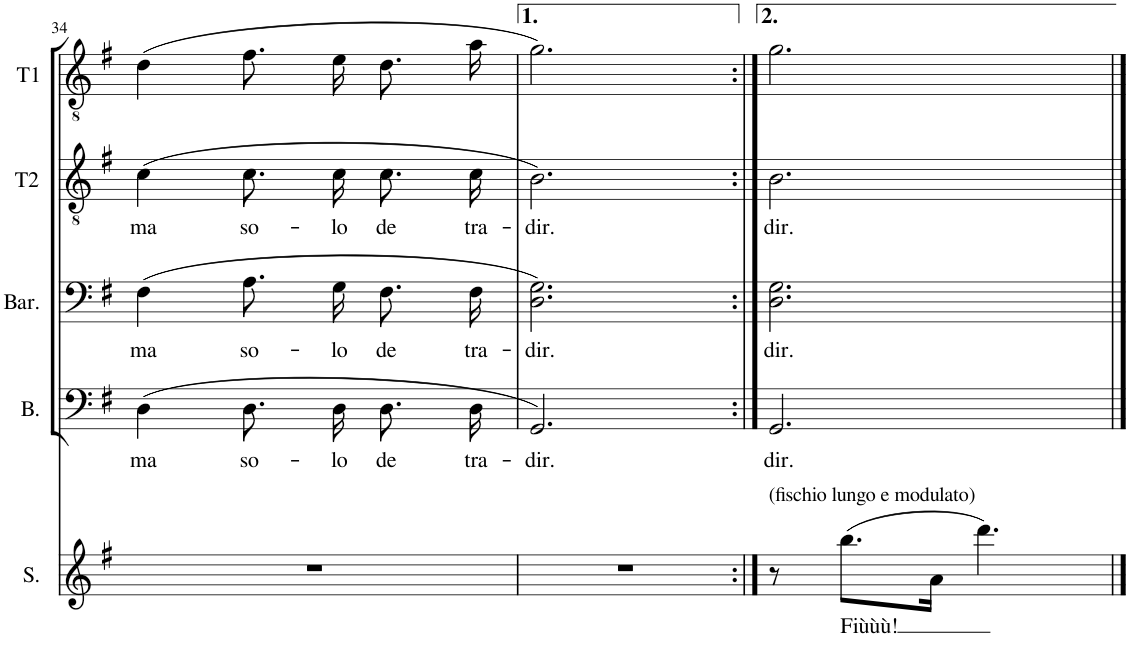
**kern	**text	**kern	**text	**kern	**text	**kern	**text	**kern
*part5	*part5	*part4	*part4	*part3	*part3	*part2	*part2	*part1
*staff5	*staff5	*staff4	*staff4	*staff3	*staff3	*staff2	*staff2	*staff1
*I"Solista	*	*I"Basso	*	*I"Baritono	*	*I"Tenore II	*	*I"Tenore I
*I'S.	*	*I'B.	*	*I'Bar.	*	*I'T2	*	*I'T1
!!LO:PB:g=z
*clefG2	*	*clefF4	*	*clefF4	*	*clefGv2	*	*clefGv2
*Trd3c5	*	*	*	*	*	*	*	*
*k[f#]	*	*k[f#]	*	*k[f#]	*	*k[f#]	*	*k[f#]
*M3/4	*	*M3/4	*	*M3/4	*	*M3/4	*	*M3/4
=34	=34	=34	=34	=34	=34	=34	=34	=34
!	!	!	!LO:LY:b	!	!LO:LY:b	!	!LO:LY:b	!
2.r	.	(4D\	ma	(4F#\	ma	(4c\	ma	(4d\
!	!	!	!LO:LY:b	!	!LO:LY:b	!	!LO:LY:b	!
.	.	8.D\L	so-	8.A\L	so-	8.c\L	so-	8.f#\L
!	!	!	!LO:LY:b	!	!LO:LY:b	!	!LO:LY:b	!
.	.	16D\Jk	-lo	16G\Jk	-lo	16c\Jk	-lo	16e\Jk
!	!	!	!LO:LY:b	!	!LO:LY:b	!	!LO:LY:b	!
.	.	8.D\L	de	8.F#\L	de	8.c\L	de	8.d\L
!	!	!	!LO:LY:b	!	!LO:LY:b	!	!LO:LY:b	!
.	.	16D\Jk	tra-	16F#\Jk	tra-	16c\Jk	tra-	16a\Jk
=35	=35	=35	=35	=35	=35	=35	=35	=35
!	!	!	!LO:LY:b	!	!LO:LY:b	!	!LO:LY:b	!
2.r	.	2.GG/)	-dir.	2.D\ 2.G\)	-dir.	2.B\)	-dir.	2.g\)
=36:|!	=36:|!	=36:|!	=36:|!	=36:|!	=36:|!	=36:|!	=36:|!	=36:|!
!LO:TX:a:t=(fischio lungo e modulato)	!	!	!	!	!	!	!	!
!	!	!	!LO:LY:b	!	!LO:LY:b	!	!LO:LY:b	!
8r	.	2.GG/	-dir.	2.D\ 2.G\	-dir.	2.B\	-dir.	2.g\
!	!LO:LY:b	!	!	!	!	!	!	!
(8.bb\L	Fiùùù!	.	.	.	.	.	.	.
16a\Jk	.	.	.	.	.	.	.	.
4.ddd\)	.	.	.	.	.	.	.	.
==	==	==	==	==	==	==	==	==
*-	*-	*-	*-	*-	*-	*-	*-	*-
